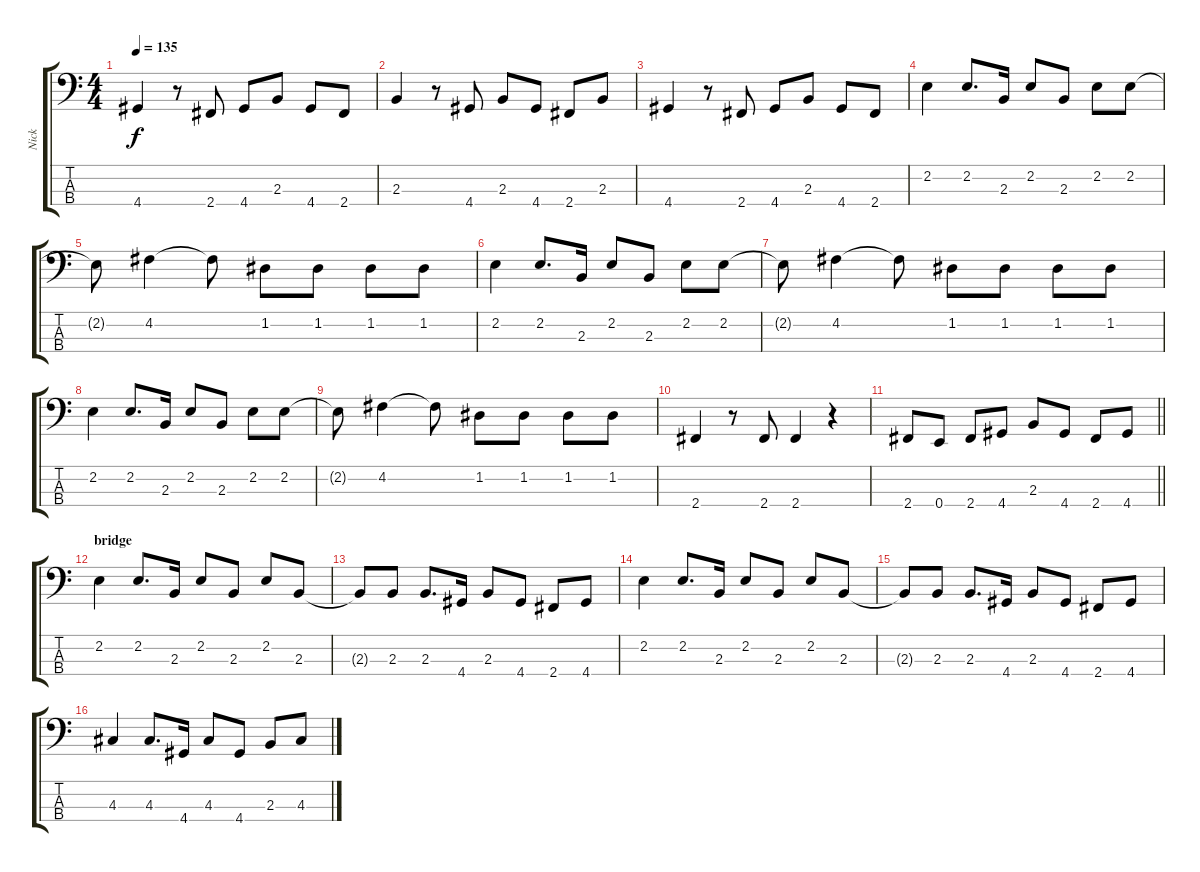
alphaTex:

\track ("Nick" "Nick") {instrument electricbasspick}
\staff {score tabs}
\tuning (G2 D2 A1 E1) {hide}
\ts (4 4)
\tempo 135
\clef f4
\ks c
4.4.4{dy f} r.8 2.4.8 4.4.8 2.3.8 4.4.8 2.4.8 |
2.3.4 r.8 4.4.8 2.3.8 4.4.8 2.4.8 2.3.8 |
4.4.4 r.8 2.4.8 4.4.8 2.3.8 4.4.8 2.4.8 |
2.2.4 2.2.8{d} 2.3.16 2.2.8 2.3.8 2.2.8 2.2.8 |
2.2{t}.8 4.2.4 4.2{t}.8 1.2.8 1.2.8 1.2.8 1.2.8 |
2.2.4 2.2.8{d} 2.3.16 2.2.8 2.3.8 2.2.8 2.2.8 |
2.2{t}.8 4.2.4 4.2{t}.8 1.2.8 1.2.8 1.2.8 1.2.8 |
2.2.4 2.2.8{d} 2.3.16 2.2.8 2.3.8 2.2.8 2.2.8 |
2.2{t}.8 4.2.4 4.2{t}.8 1.2.8 1.2.8 1.2.8 1.2.8 |
2.4.4 r.8 2.4.8 2.4.4 r.4 |
\barLineRight lightlight
2.4.8 0.4.8 2.4.8 4.4.8 2.3.8 4.4.8 2.4.8 4.4.8 |
\section ("" "bridge")
2.2.4 2.2.8{d} 2.3.16 2.2.8 2.3.8 2.2.8 2.3.8 |
2.3{t}.8 2.3.8 2.3.8{d} 4.4.16 2.3.8 4.4.8 2.4.8 4.4.8 |
2.2.4 2.2.8{d} 2.3.16 2.2.8 2.3.8 2.2.8 2.3.8 |
2.3{t}.8 2.3.8 2.3.8{d} 4.4.16 2.3.8 4.4.8 2.4.8 4.4.8 |
4.3.4 4.3.8{d} 4.4.16 4.3.8 4.4.8 2.3.8 4.3.8
